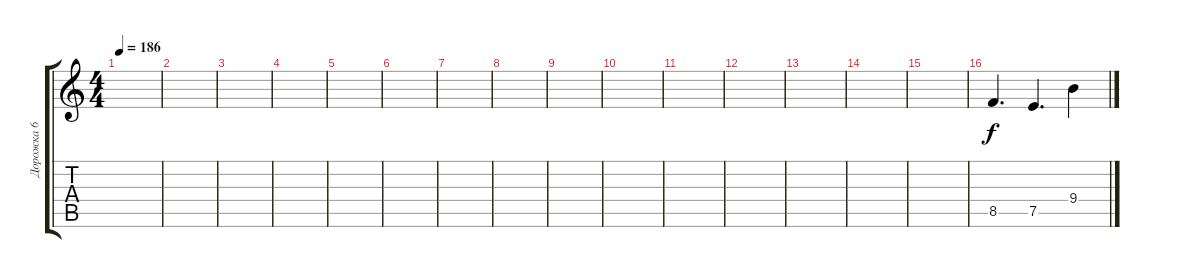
\track ("Дорожка 6" "Дорожка 6") {instrument overdrivenguitar}
\staff {score tabs}
\tuning (E4 B3 G3 D3 A2 E2) {hide}
\ts (4 4)
\tempo 186
\clef g2
\ks c
|
|
|
|
|
|
|
|
|
|
|
|
|
|
|
8.5.4{d} 7.5.4{d} 9.4.4
